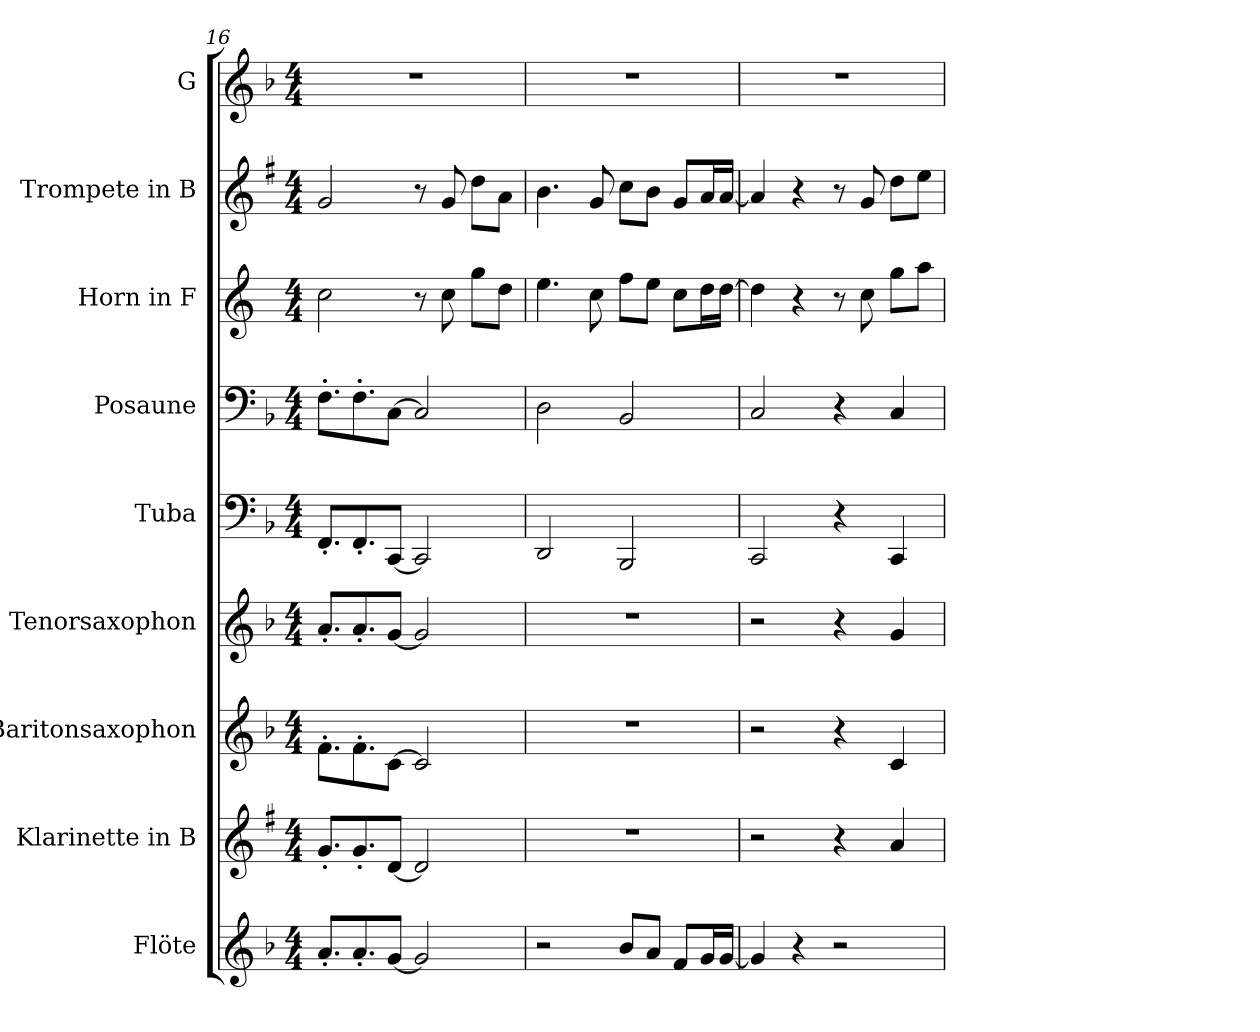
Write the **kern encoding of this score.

**kern	**kern	**kern	**kern	**kern	**kern	**kern	**kern	**kern
*part9	*part8	*part7	*part6	*part5	*part4	*part3	*part2	*part1
*staff9	*staff8	*staff7	*staff6	*staff5	*staff4	*staff3	*staff2	*staff1
*I"Flöte	*I"Klarinette in B	*I"Baritonsaxophon	*I"Tenorsaxophon	*I"Tuba	*I"Posaune	*I"Horn in F	*I"Trompete in B	*I"G
*I'Fl.	*I'Kl.	*I'Bar. Sax.	*I'Ten. Sax.	*I'Tuba	*I'Pos.	*I'Hn.	*I'Trp.	*
*clefG2	*clefG2	*clefG2	*clefG2	*clefF4	*clefF4	*clefG2	*clefG2	*clefG2
*	*ITrd1c2	*ITrd12c21	*ITrd8c14	*	*	*ITrd4c7	*ITrd1c2	*
*k[b-]	*k[b-]	*k[b-]	*k[b-]	*k[b-]	*k[b-]	*k[b-]	*k[b-]	*k[b-]
*d:	*d:	*d:	*d:	*d:	*d:	*d:	*d:	*d:
*M4/4	*M4/4	*M4/4	*M4/4	*M4/4	*M4/4	*M4/4	*M4/4	*M4/4
=16	=16	=16	=16	=16	=16	=16	=16	=16
8.a'i/L	8.f'i/L	8.F'i\L	8.A'i/L	8.FF'i/L	8.F'i\L	2fi\	2fi/	1r
8.a'i/	8.f'i/	8.F'i\	8.A'i/	8.FF'i/	8.F'i\	.	.	.
[<8gi/J	[<8ci/J	[>8Ci\J	[<8Gi/J	[<8CCi/J	[>8Ci\J	.	.	.
2gi/]	2ci/]	2Ci/]	2Gi/]	2CCi/]	2Ci/]	8r	8r	.
.	.	.	.	.	.	8fi\	8fi/	.
.	.	.	.	.	.	8cci\L	8cci\L	.
.	.	.	.	.	.	8gi\J	8gi\J	.
!!LO:PB:g=z
=17	=17	=17	=17	=17	=17	=17	=17	=17
2r	1r	1r	1r	2DDi/	2Di\	4.ai\	4.ai\	1r
.	.	.	.	.	.	8fi\	8fi/	.
8b-i/L	.	.	.	2BBB-i/	2BB-i/	8b-i\L	8b-i\L	.
8ai/J	.	.	.	.	.	8ai\J	8ai\J	.
8fi/L	.	.	.	.	.	8fi\L	8fi/L	.
16gi/L	.	.	.	.	.	16gi\L	16gi/L	.
[<16gi/JJ	.	.	.	.	.	[>16gi\JJ	[<16gi/JJ	.
=18	=18	=18	=18	=18	=18	=18	=18	=18
4gi/]	2r	2r	2r	2CCi/	2Ci/	4gi\]	4gi/]	1r
4r	.	.	.	.	.	4r	4r	.
2r	4r	4r	4r	4r	4r	8r	8r	.
.	.	.	.	.	.	8fi\	8fi/	.
.	4gi/	4Ci/	4Gi/	4CCi/	4Ci/	8cci\L	8cci\L	.
.	.	.	.	.	.	8ddi\J	8ddi\J	.
=	=	=	=	=	=	=	=	=
*-	*-	*-	*-	*-	*-	*-	*-	*-
